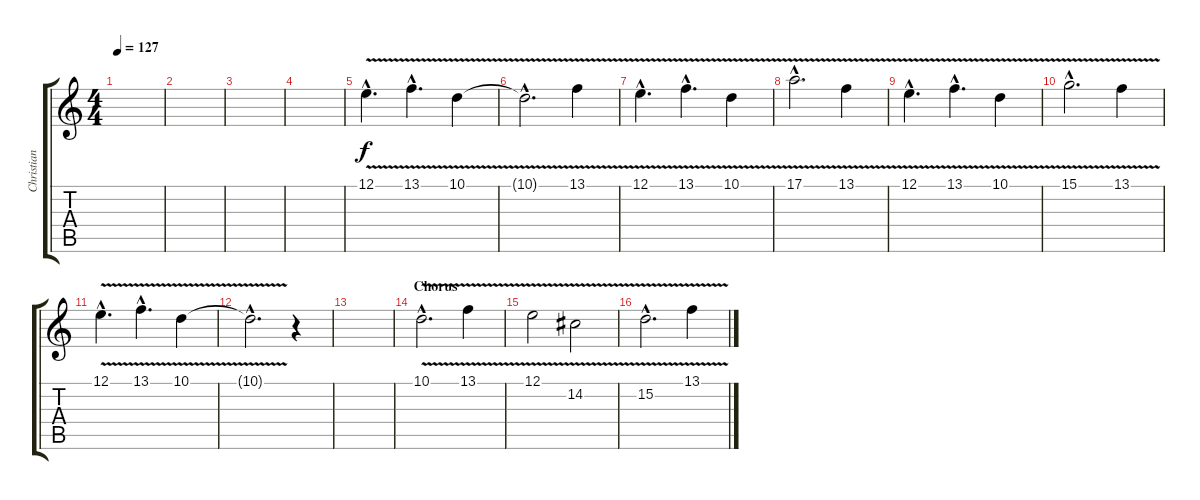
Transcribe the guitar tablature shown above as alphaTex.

\track ("Christian \"Flake\" Lorenz - Keyboard 2" "Christian ") {instrument choiraahs}
\staff {score tabs}
\tuning (E4 B3 G3 D3 A2 E2) {hide}
\ts (4 4)
\tempo 127
\clef g2
\ks c
|
|
|
|
12.1{v hac}.4{d volume 10 instrument stringensemble1} 13.1{v hac}.4{d} 10.1{v}.4 |
10.1{hac t}.2{d} 13.1{v}.4 |
12.1{v hac}.4{d} 13.1{v hac}.4{d} 10.1{v}.4 |
17.1{v hac}.2{d} 13.1{v}.4 |
12.1{v hac}.4{d} 13.1{v hac}.4{d} 10.1{v}.4 |
15.1{v hac}.2{d} 13.1{v}.4 |
12.1{v hac}.4{d} 13.1{v hac}.4{d} 10.1{v}.4 |
10.1{hac t}.2{d} r.4 |
|
\section ("" "Chorus")
10.1{v hac}.2{d volume 8 instrument fx7echoes} 13.1{v}.4 |
12.1{v}.2 14.2{v}.2 |
15.2{v hac}.2{d} 13.1{v}.4
